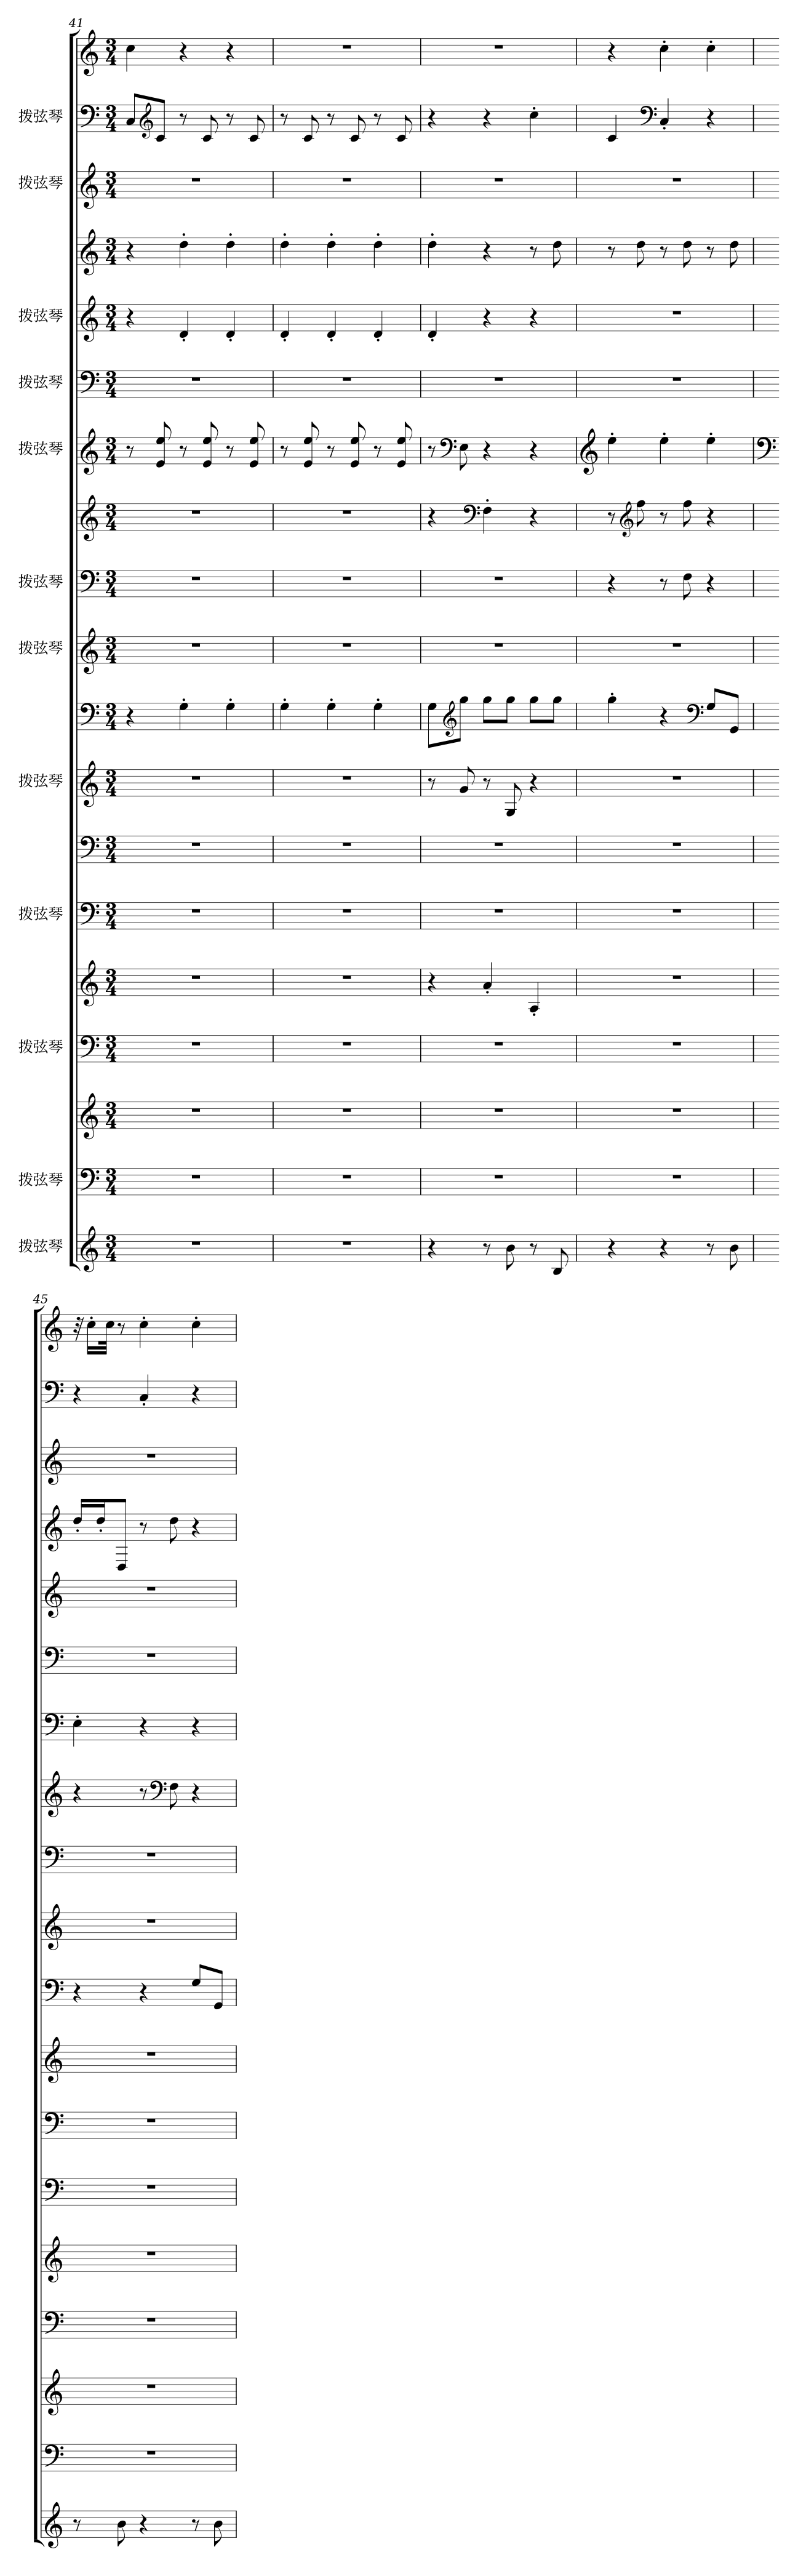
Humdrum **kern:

**kern	**kern	**kern	**kern	**kern	**kern	**kern	**kern	**kern	**kern	**kern	**kern	**kern	**kern	**kern	**kern	**kern	**kern	**kern
*part12	*part11	*part11	*part10	*part10	*part9	*part9	*part8	*part8	*part7	*part6	*part6	*part5	*part4	*part3	*part3	*part2	*part1	*part1
*staff19	*staff18	*staff17	*staff16	*staff15	*staff14	*staff13	*staff12	*staff11	*staff10	*staff9	*staff8	*staff7	*staff6	*staff5	*staff4	*staff3	*staff2	*staff1
*I"拨弦琴	*I"拨弦琴	*	*I"拨弦琴	*	*I"拨弦琴	*	*I"拨弦琴	*	*I"拨弦琴	*I"拨弦琴	*	*I"拨弦琴	*I"拨弦琴	*I"拨弦琴	*	*I"拨弦琴	*I"拨弦琴	*
*clefG2	*clefF4	*clefG2	*clefF4	*clefG2	*clefF4	*clefF4	*clefG2	*clefF4	*clefG2	*clefF4	*clefG2	*clefG2	*clefF4	*clefG2	*clefG2	*clefG2	*clefF4	*clefG2
*k[]	*k[]	*k[]	*k[]	*k[]	*k[]	*k[]	*k[]	*k[]	*k[]	*k[]	*k[]	*k[]	*k[]	*k[]	*k[]	*k[]	*k[]	*k[]
*M3/4	*M3/4	*M3/4	*M3/4	*M3/4	*M3/4	*M3/4	*M3/4	*M3/4	*M3/4	*M3/4	*M3/4	*M3/4	*M3/4	*M3/4	*M3/4	*M3/4	*M3/4	*M3/4
=41	=41	=41	=41	=41	=41	=41	=41	=41	=41	=41	=41	=41	=41	=41	=41	=41	=41	=41
2.r	2.r	2.r	2.r	2.r	2.r	2.r	2.r	4r	2.r	2.r	2.r	8r	2.r	4r	4r	2.r	8C/L	4cc\
*	*	*	*	*	*	*	*	*	*	*	*	*	*	*	*	*	*clefG2	*
.	.	.	.	.	.	.	.	.	.	.	.	8e/ 8ee/	.	.	.	.	8c/J	.
.	.	.	.	.	.	.	.	4G'\	.	.	.	8r	.	4d'/	4dd'\	.	8r	4r
.	.	.	.	.	.	.	.	.	.	.	.	8e/ 8ee/	.	.	.	.	8c/	.
.	.	.	.	.	.	.	.	4G'\	.	.	.	8r	.	4d'/	4dd'\	.	8r	4r
.	.	.	.	.	.	.	.	.	.	.	.	8e/ 8ee/	.	.	.	.	8c/	.
!!LO:PB:g=z
=42	=42	=42	=42	=42	=42	=42	=42	=42	=42	=42	=42	=42	=42	=42	=42	=42	=42	=42
2.r	2.r	2.r	2.r	2.r	2.r	2.r	2.r	4G'\	2.r	2.r	2.r	8r	2.r	4d'/	4dd'\	2.r	8r	2.r
.	.	.	.	.	.	.	.	.	.	.	.	8e/ 8ee/	.	.	.	.	8c/	.
.	.	.	.	.	.	.	.	4G'\	.	.	.	8r	.	4d'/	4dd'\	.	8r	.
.	.	.	.	.	.	.	.	.	.	.	.	8e/ 8ee/	.	.	.	.	8c/	.
.	.	.	.	.	.	.	.	4G'\	.	.	.	8r	.	4d'/	4dd'\	.	8r	.
.	.	.	.	.	.	.	.	.	.	.	.	8e/ 8ee/	.	.	.	.	8c/	.
=43	=43	=43	=43	=43	=43	=43	=43	=43	=43	=43	=43	=43	=43	=43	=43	=43	=43	=43
4r	2.r	2.r	2.r	4r	2.r	2.r	8r	8G\L	2.r	2.r	4r	8r	2.r	4d'/	4dd'\	2.r	4r	2.r
*	*	*	*	*	*	*	*	*clefG2	*	*	*	*clefF4	*	*	*	*	*	*
.	.	.	.	.	.	.	8g/	8gg\J	.	.	.	8E\	.	.	.	.	.	.
*	*	*	*	*	*	*	*	*	*	*	*clefF4	*	*	*	*	*	*	*
8r	.	.	.	4a'/	.	.	8r	8gg\L	.	.	4F'\	4r	.	4r	4r	.	4r	.
8b\	.	.	.	.	.	.	8G/	8gg\J	.	.	.	.	.	.	.	.	.	.
8r	.	.	.	4A'/	.	.	4r	8gg\L	.	.	4r	4r	.	4r	8r	.	4cc'\	.
8B/	.	.	.	.	.	.	.	8gg\J	.	.	.	.	.	.	8dd\	.	.	.
=44	=44	=44	=44	=44	=44	=44	=44	=44	=44	=44	=44	=44	=44	=44	=44	=44	=44	=44
*	*	*	*	*	*	*	*	*	*	*	*	*clefG2	*	*	*	*	*	*
4r	2.r	2.r	2.r	2.r	2.r	2.r	2.r	4gg'\	2.r	4r	8r	4ee'\	2.r	2.r	8r	2.r	4c/	4r
*	*	*	*	*	*	*	*	*	*	*	*clefG2	*	*	*	*	*	*	*
.	.	.	.	.	.	.	.	.	.	.	8ff\	.	.	.	8dd\	.	.	.
*	*	*	*	*	*	*	*	*	*	*	*	*	*	*	*	*	*clefF4	*
4r	.	.	.	.	.	.	.	4r	.	8r	8r	4ee'\	.	.	8r	.	4C'/	4cc'\
.	.	.	.	.	.	.	.	.	.	8F\	8ff\	.	.	.	8dd\	.	.	.
*	*	*	*	*	*	*	*	*clefF4	*	*	*	*	*	*	*	*	*	*
8r	.	.	.	.	.	.	.	8G/L	.	4r	4r	4ee'\	.	.	8r	.	4r	4cc'\
8b\	.	.	.	.	.	.	.	8GG/J	.	.	.	.	.	.	8dd\	.	.	.
=45	=45	=45	=45	=45	=45	=45	=45	=45	=45	=45	=45	=45	=45	=45	=45	=45	=45	=45
*	*	*	*	*	*	*	*	*	*	*	*	*clefF4	*	*	*	*	*	*
8r	2.r	2.r	2.r	2.r	2.r	2.r	2.r	4r	2.r	2.r	4r	4E'\	2.r	2.r	16dd'/LL	2.r	4r	32r
.	.	.	.	.	.	.	.	.	.	.	.	.	.	.	.	.	.	16cc'\LL
.	.	.	.	.	.	.	.	.	.	.	.	.	.	.	16dd'/J	.	.	.
.	.	.	.	.	.	.	.	.	.	.	.	.	.	.	.	.	.	32cc\JJk
8b\	.	.	.	.	.	.	.	.	.	.	.	.	.	.	8D/J	.	.	8r
4r	.	.	.	.	.	.	.	4r	.	.	8r	4r	.	.	8r	.	4C'/	4cc'\
*	*	*	*	*	*	*	*	*	*	*	*clefF4	*	*	*	*	*	*	*
.	.	.	.	.	.	.	.	.	.	.	8F\	.	.	.	8dd\	.	.	.
8r	.	.	.	.	.	.	.	8G/L	.	.	4r	4r	.	.	4r	.	4r	4cc'\
8b\	.	.	.	.	.	.	.	8GG/J	.	.	.	.	.	.	.	.	.	.
=	=	=	=	=	=	=	=	=	=	=	=	=	=	=	=	=	=	=
*-	*-	*-	*-	*-	*-	*-	*-	*-	*-	*-	*-	*-	*-	*-	*-	*-	*-	*-
